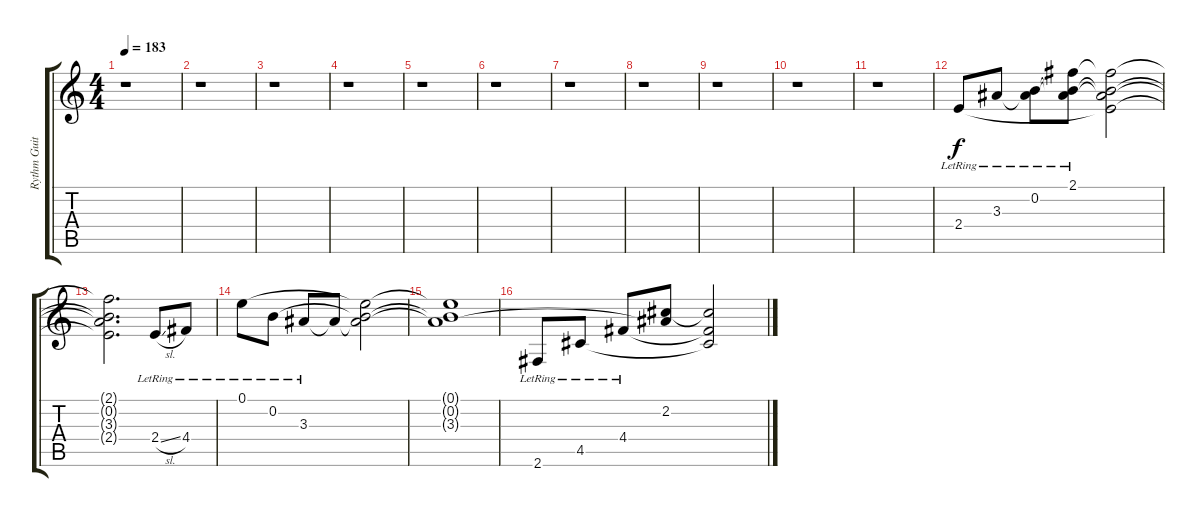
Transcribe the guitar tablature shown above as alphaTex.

\track ("Rythm Guitar/Clean" "Rythm Guit") {instrument electricguitarclean}
\staff {score tabs}
\tuning (E4 B3 G3 D3 A2 E2) {hide}
\ts (4 4)
\tempo 183
\clef g2
\ks c
r.1{dy f} |
r.1 |
r.1 |
r.1 |
r.1 |
r.1 |
r.1 |
r.1 |
r.1 |
r.1 |
r.1 |
2.4{lr}.8 3.3{lr}.8 (0.2{lr} 3.3{t}).8 (2.1{lr} 0.2{t} 3.3{t}).8 (2.1{t} 0.2{t} 3.3{t} 2.4{t}).2 |
(2.1{t} 0.2{t} 3.3{t} 2.4{t}).2{d} 2.4{sl lr}.8 4.4{lr}.8 |
0.1{lr}.8 0.2{lr}.8 3.3{lr}.8 3.3{t}.8 (0.1{t} 0.2{t} 3.3{t}).2 |
(0.1{t} 0.2{t} 3.3{t}).1 |
2.6{lr}.8 4.5{lr}.8 4.4{lr}.8 (2.2 3.3{t}).8 (2.2{t} 4.4{t} 4.5{t}).2
